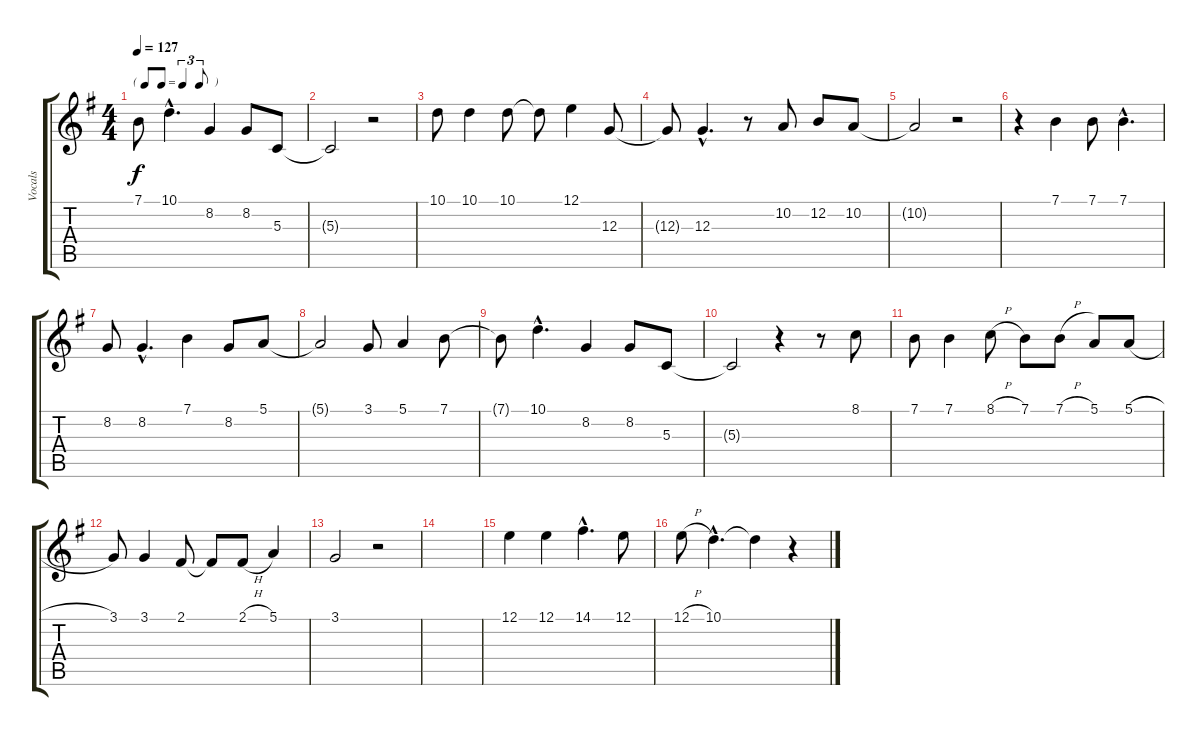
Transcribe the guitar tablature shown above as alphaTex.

\track ("Vocals" "Vocals") {instrument englishhorn}
\staff {score tabs}
\tuning (E4 B3 G3 D3 A2 E2) {hide}
\ts (4 4)
\tf triplet8th
\tempo 127
\clef g2
\ks g
7.1{t}.8{dy f} 10.1{hac}.4{d} 8.2.4 8.2.8 5.3.8 |
5.3{t}.2 r.2 |
10.1.8 10.1.4 10.1.8 10.1{t}.8 12.1.4 12.3.8 |
12.3{t}.8 12.3{hac}.4{d} r.8 10.2.8 12.2.8 10.2.8 |
10.2{t}.2 r.2 |
r.4 7.1.4 7.1.8 7.1{hac}.4{d} |
8.2.8 8.2{hac}.4{d} 7.1.4 8.2.8 5.1.8 |
5.1{t}.2 3.1.8 5.1.4 7.1.8 |
7.1{t}.8 10.1{hac}.4{d} 8.2.4 8.2.8 5.3.8 |
5.3{t}.2 r.4 r.8 8.1.8 |
7.1.8 7.1.4 8.1{h}.8 7.1.8 7.1{h}.8 5.1.8 5.1{h}.8 |
3.1.8 3.1.4 2.1.8 2.1{t}.8 2.1{h}.8 5.1.4 |
3.1.2 r.2 |
|
12.1.4 12.1.4 14.1{hac}.4{d} 12.1.8 |
12.1{h}.8 10.1{hac}.4{d} 10.1{t}.4 r.4
